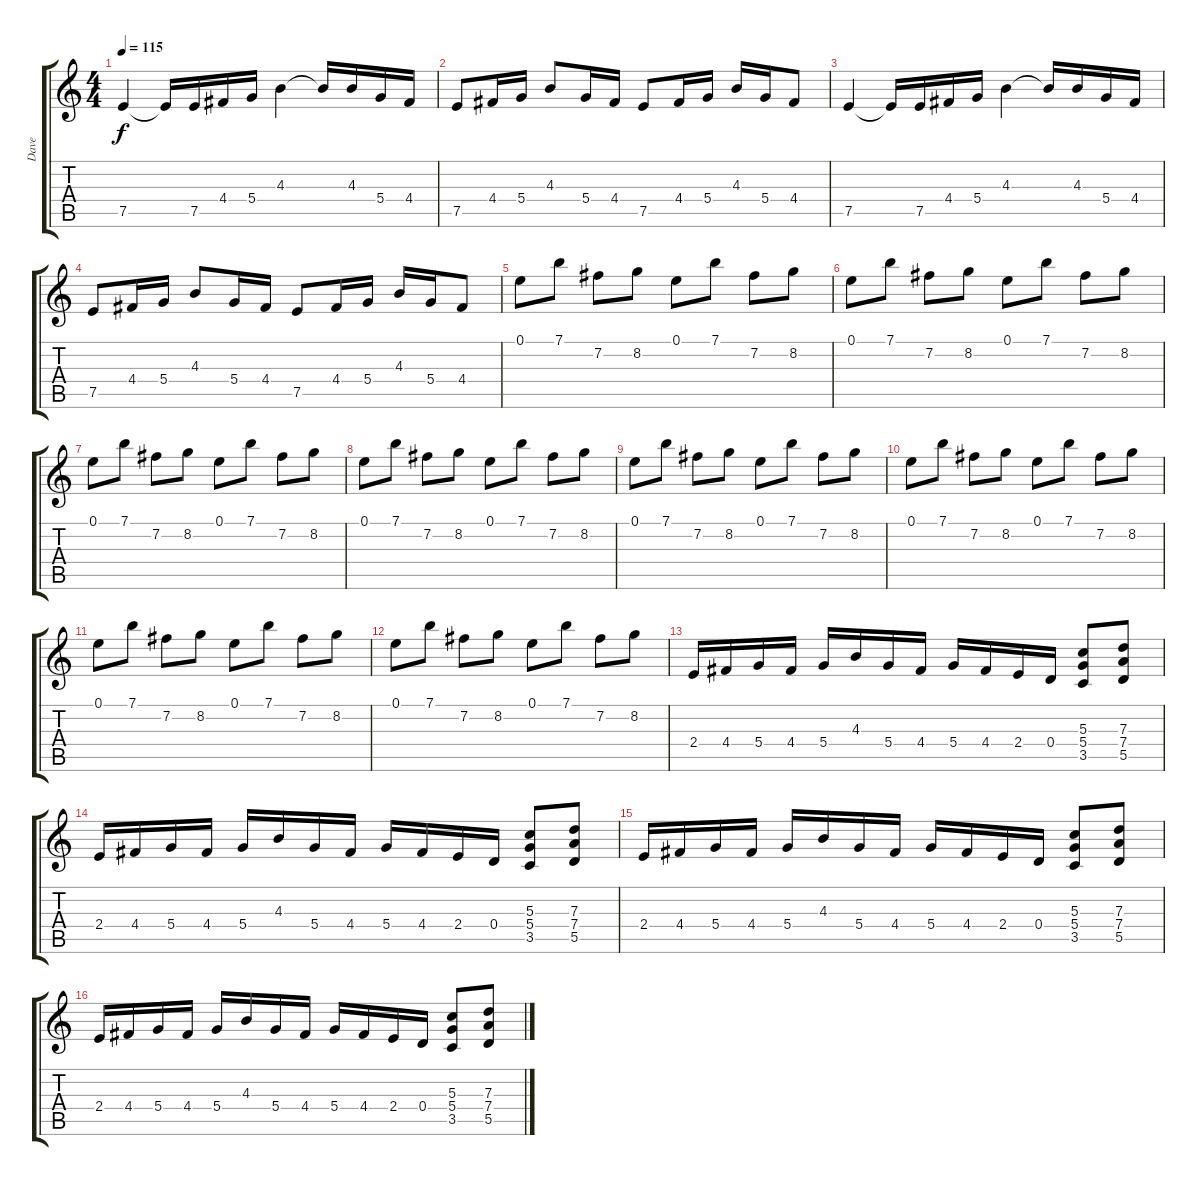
\track ("Dave" "Dave") {instrument distortionguitar}
\staff {score tabs}
\tuning (E4 B3 G3 D3 A2 E2) {hide}
\ts (4 4)
\tempo 115
\clef g2
\ks c
7.5.4{dy f} 7.5{t}.16 7.5.16 4.4.16 5.4.16 4.3.4 4.3{t}.16 4.3.16 5.4.16 4.4.16 |
7.5.8 4.4.16 5.4.16 4.3.8 5.4.16 4.4.16 7.5.8 4.4.16 5.4.16 4.3.16 5.4.16 4.4.8 |
7.5.4 7.5{t}.16 7.5.16 4.4.16 5.4.16 4.3.4 4.3{t}.16 4.3.16 5.4.16 4.4.16 |
7.5.8 4.4.16 5.4.16 4.3.8 5.4.16 4.4.16 7.5.8 4.4.16 5.4.16 4.3.16 5.4.16 4.4.8 |
0.1.8 7.1.8 7.2.8 8.2.8 0.1.8 7.1.8 7.2.8 8.2.8 |
0.1.8 7.1.8 7.2.8 8.2.8 0.1.8 7.1.8 7.2.8 8.2.8 |
0.1.8 7.1.8 7.2.8 8.2.8 0.1.8 7.1.8 7.2.8 8.2.8 |
0.1.8 7.1.8 7.2.8 8.2.8 0.1.8 7.1.8 7.2.8 8.2.8 |
0.1.8 7.1.8 7.2.8 8.2.8 0.1.8 7.1.8 7.2.8 8.2.8 |
0.1.8 7.1.8 7.2.8 8.2.8 0.1.8 7.1.8 7.2.8 8.2.8 |
0.1.8 7.1.8 7.2.8 8.2.8 0.1.8 7.1.8 7.2.8 8.2.8 |
0.1.8 7.1.8 7.2.8 8.2.8 0.1.8 7.1.8 7.2.8 8.2.8 |
2.4.16 4.4.16 5.4.16 4.4.16 5.4.16 4.3.16 5.4.16 4.4.16 5.4.16 4.4.16 2.4.16 0.4.16 (5.3 5.4 3.5).8 (7.3 7.4 5.5).8 |
2.4.16 4.4.16 5.4.16 4.4.16 5.4.16 4.3.16 5.4.16 4.4.16 5.4.16 4.4.16 2.4.16 0.4.16 (5.3 5.4 3.5).8 (7.3 7.4 5.5).8 |
2.4.16 4.4.16 5.4.16 4.4.16 5.4.16 4.3.16 5.4.16 4.4.16 5.4.16 4.4.16 2.4.16 0.4.16 (5.3 5.4 3.5).8 (7.3 7.4 5.5).8 |
2.4.16 4.4.16 5.4.16 4.4.16 5.4.16 4.3.16 5.4.16 4.4.16 5.4.16 4.4.16 2.4.16 0.4.16 (5.3 5.4 3.5).8 (7.3 7.4 5.5).8
